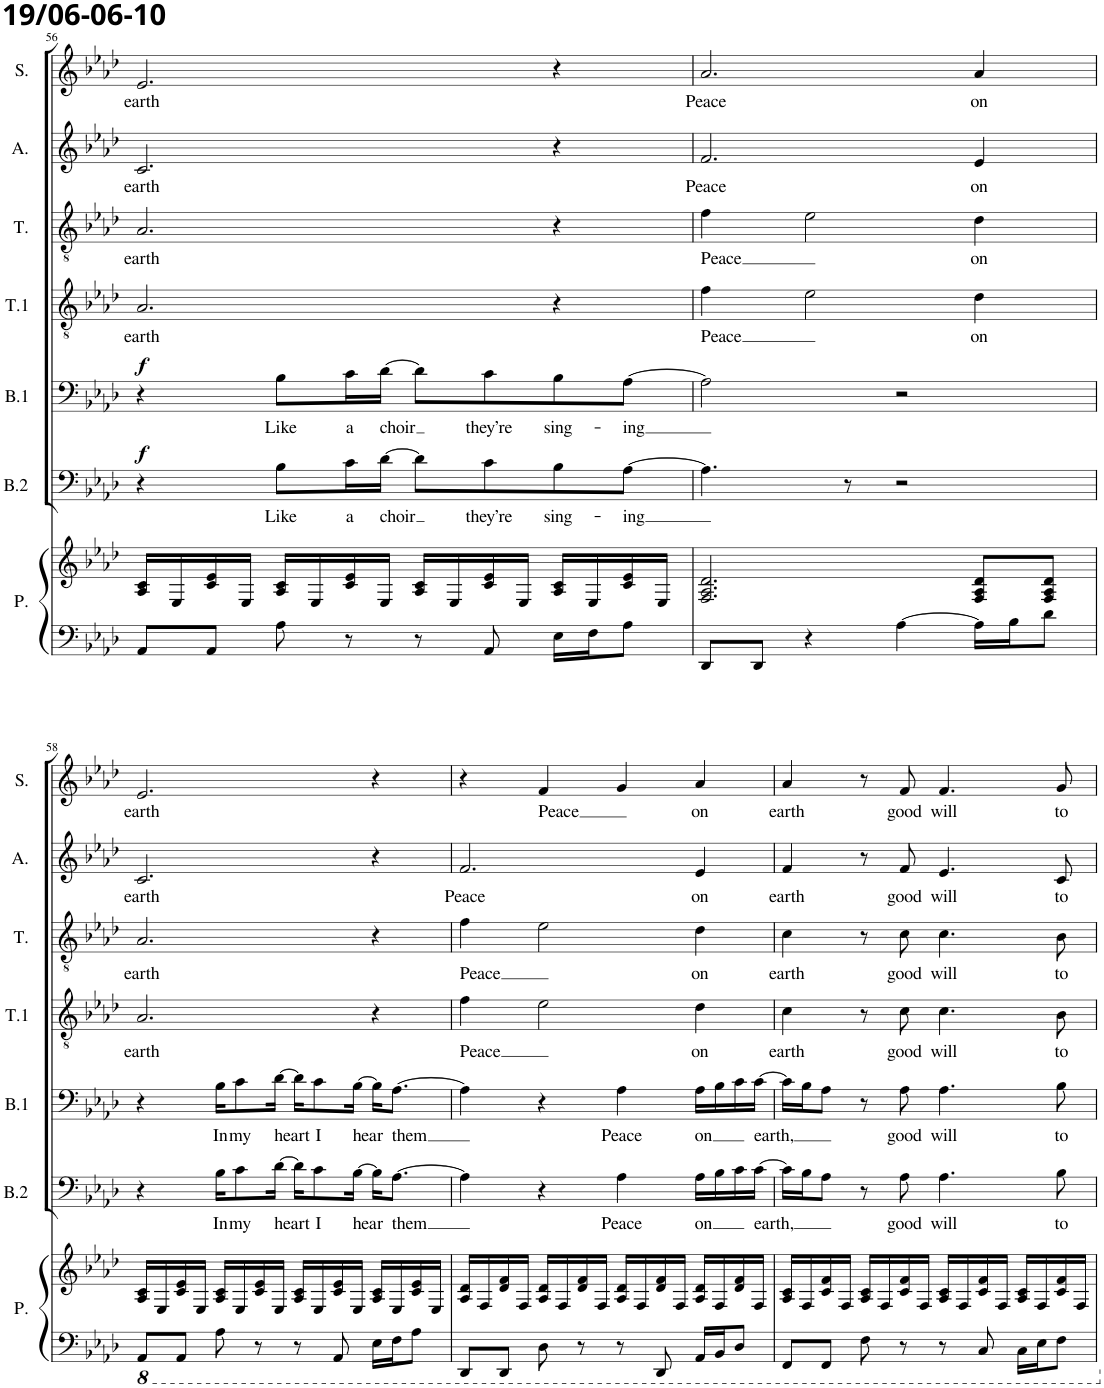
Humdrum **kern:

**kern	**kern	**kern	**text	**dynam	**kern	**text	**dynam	**kern	**text	**kern	**text	**kern	**text	**kern	**text
*part7	*part7	*part6	*part6	*part6	*part5	*part5	*part5	*part4	*part4	*part3	*part3	*part2	*part2	*part1	*part1
*staff8	*staff7	*staff6	*staff6	*staff6	*staff5	*staff5	*staff5	*staff4	*staff4	*staff3	*staff3	*staff2	*staff2	*staff1	*staff1
*I"Piano	*	*I"Bas 2	*	*	*I"Bas 1	*	*	*I"Tenor 1	*	*I"Tenor	*	*I"Alt	*	*I"Sopraan	*
*I'P.	*	*I'B.2	*	*	*I'B.1	*	*	*I'T.1	*	*I'T.	*	*I'A.	*	*I'S.	*
!!LO:PB:g=z
*clefF4	*clefG2	*clefF4	*	*	*clefF4	*	*	*clefGv2	*	*clefGv2	*	*clefG2	*	*clefG2	*
*k[b-e-a-d-]	*k[b-e-a-d-]	*k[b-e-a-d-]	*	*	*k[b-e-a-d-]	*	*	*k[b-e-a-d-]	*	*k[b-e-a-d-]	*	*k[b-e-a-d-]	*	*k[b-e-a-d-]	*
*M4/4	*M4/4	*M4/4	*	*	*M4/4	*	*	*M4/4	*	*M4/4	*	*M4/4	*	*M4/4	*
=56	=56	=56	=56	=56	=56	=56	=56	=56	=56	=56	=56	=56	=56	=56	=56
!	!	!	!	!LO:DY:a	!	!	!LO:DY:a	!	!LO:LY:b	!	!LO:LY:b	!	!LO:LY:b	!	!LO:LY:b
8AA-/L	16A-/ 16c/LL	4r	.	f	4r	.	f	2.A-/	earth	2.A-/	earth	2.c/	earth	2.e-/	earth
.	16E-/	.	.	.	.	.	.	.	.	.	.	.	.	.	.
8AA-/J	16c/ 16e-/	.	.	.	.	.	.	.	.	.	.	.	.	.	.
.	16E-/JJ	.	.	.	.	.	.	.	.	.	.	.	.	.	.
!	!	!	!LO:LY:b	!	!	!LO:LY:b	!	!	!	!	!	!	!	!	!
8A-\	16A-/ 16c/LL	8B-\L	Like	.	8B-\L	Like	.	.	.	.	.	.	.	.	.
.	16E-/	.	.	.	.	.	.	.	.	.	.	.	.	.	.
!	!	!	!LO:LY:b	!	!	!LO:LY:b	!	!	!	!	!	!	!	!	!
8r	16c/ 16e-/	16c\L	a	.	16c\L	a	.	.	.	.	.	.	.	.	.
!	!	!	!LO:LY:b	!	!	!LO:LY:b	!	!	!	!	!	!	!	!	!
.	16E-/JJ	[16d-\JJ	choir	.	[16d-\JJ	choir	.	.	.	.	.	.	.	.	.
8r	16A-/ 16c/LL	8d-\L]	.	.	8d-\L]	.	.	.	.	.	.	.	.	.	.
.	16E-/	.	.	.	.	.	.	.	.	.	.	.	.	.	.
!	!	!	!LO:LY:b	!	!	!LO:LY:b	!	!	!	!	!	!	!	!	!
8AA-/	16c/ 16e-/	8c\	they’re	.	8c\	they’re	.	.	.	.	.	.	.	.	.
.	16E-/JJ	.	.	.	.	.	.	.	.	.	.	.	.	.	.
!	!	!	!LO:LY:b	!	!	!LO:LY:b	!	!	!	!	!	!	!	!	!
16E-\LL	16A-/ 16c/LL	8B-\	sing-	.	8B-\	sing-	.	4r	.	4r	.	4r	.	4r	.
16F\J	16E-/	.	.	.	.	.	.	.	.	.	.	.	.	.	.
!	!	!	!LO:LY:b	!	!	!LO:LY:b	!	!	!	!	!	!	!	!	!
8A-\J	16c/ 16e-/	[8A-\J	-ing	.	[8A-\J	-ing	.	.	.	.	.	.	.	.	.
.	16E-/JJ	.	.	.	.	.	.	.	.	.	.	.	.	.	.
=57	=57	=57	=57	=57	=57	=57	=57	=57	=57	=57	=57	=57	=57	=57	=57
!	!	!	!	!	!	!	!	!	!LO:LY:b	!	!LO:LY:b	!	!LO:LY:b	!	!LO:LY:b
8DD-/L	2.F/ 2.A-/ 2.d-/	4.A-\]	.	.	2A-\]	.	.	4f\	Peace	4f\	Peace	2.f/	Peace	2.a-/	Peace
8DD-/J	.	.	.	.	.	.	.	.	.	.	.	.	.	.	.
4r	.	.	.	.	.	.	.	2e-\	.	2e-\	.	.	.	.	.
.	.	8r	.	.	.	.	.	.	.	.	.	.	.	.	.
[4A-\	.	2r	.	.	2r	.	.	.	.	.	.	.	.	.	.
!	!	!	!	!	!	!	!	!	!LO:LY:b	!	!LO:LY:b	!	!LO:LY:b	!	!LO:LY:b
16A-\LL]	8F/ 8A-/ 8d-/L	.	.	.	.	.	.	4d-\	on	4d-\	on	4e-/	on	4a-/	on
16B-\J	.	.	.	.	.	.	.	.	.	.	.	.	.	.	.
8d-\J	8F/ 8A-/ 8d-/J	.	.	.	.	.	.	.	.	.	.	.	.	.	.
!!LO:LB:g=z
=58	=58	=58	=58	=58	=58	=58	=58	=58	=58	=58	=58	=58	=58	=58	=58
*8ba	*	*	*	*	*	*	*	*	*	*	*	*	*	*	*
!	!	!	!	!	!	!	!	!	!LO:LY:b	!	!LO:LY:b	!	!LO:LY:b	!	!LO:LY:b
8AAA-/L	16A-/ 16c/LL	4r	.	.	4r	.	.	2.A-/	earth	2.A-/	earth	2.c/	earth	2.e-/	earth
.	16E-/	.	.	.	.	.	.	.	.	.	.	.	.	.	.
8AAA-/J	16c/ 16e-/	.	.	.	.	.	.	.	.	.	.	.	.	.	.
.	16E-/JJ	.	.	.	.	.	.	.	.	.	.	.	.	.	.
!	!	!	!LO:LY:b	!	!	!LO:LY:b	!	!	!	!	!	!	!	!	!
8AA-\	16A-/ 16c/LL	16B-\KL	In	.	16B-\KL	In	.	.	.	.	.	.	.	.	.
!	!	!	!LO:LY:b	!	!	!LO:LY:b	!	!	!	!	!	!	!	!	!
.	16E-/	8c\	my	.	8c\	my	.	.	.	.	.	.	.	.	.
8r	16c/ 16e-/	.	.	.	.	.	.	.	.	.	.	.	.	.	.
!	!	!	!LO:LY:b	!	!	!LO:LY:b	!	!	!	!	!	!	!	!	!
.	16E-/JJ	[16d-\Jk	heart	.	[16d-\Jk	heart	.	.	.	.	.	.	.	.	.
8r	16A-/ 16c/LL	16d-\KL]	.	.	16d-\KL]	.	.	.	.	.	.	.	.	.	.
!	!	!	!LO:LY:b	!	!	!LO:LY:b	!	!	!	!	!	!	!	!	!
.	16E-/	8c\	I	.	8c\	I	.	.	.	.	.	.	.	.	.
8AAA-/	16c/ 16e-/	.	.	.	.	.	.	.	.	.	.	.	.	.	.
!	!	!	!LO:LY:b	!	!	!LO:LY:b	!	!	!	!	!	!	!	!	!
.	16E-/JJ	[16B-\Jk	hear	.	[16B-\Jk	hear	.	.	.	.	.	.	.	.	.
16EE-\LL	16A-/ 16c/LL	16B-\KL]	.	.	16B-\KL]	.	.	4r	.	4r	.	4r	.	4r	.
!	!	!	!LO:LY:b	!	!	!LO:LY:b	!	!	!	!	!	!	!	!	!
16FF\J	16E-/	[8.A-\J	them	.	[8.A-\J	them	.	.	.	.	.	.	.	.	.
8AA-\J	16c/ 16e-/	.	.	.	.	.	.	.	.	.	.	.	.	.	.
.	16E-/JJ	.	.	.	.	.	.	.	.	.	.	.	.	.	.
=59	=59	=59	=59	=59	=59	=59	=59	=59	=59	=59	=59	=59	=59	=59	=59
*X8ba	*	*	*	*	*	*	*	*	*	*	*	*	*	*	*
!	!	!	!	!	!	!	!	!	!LO:LY:b	!	!LO:LY:b	!	!LO:LY:b	!	!
8DD-/L	16A-/ 16d-/LL	4A-\]	.	.	4A-\]	.	.	4f\	Peace	4f\	Peace	2.f/	Peace	4r	.
.	16F/	.	.	.	.	.	.	.	.	.	.	.	.	.	.
8DD-/J	16d-/ 16f/	.	.	.	.	.	.	.	.	.	.	.	.	.	.
.	16F/JJ	.	.	.	.	.	.	.	.	.	.	.	.	.	.
!	!	!	!	!	!	!	!	!	!	!	!	!	!	!	!LO:LY:b
8D-\	16A-/ 16d-/LL	4r	.	.	4r	.	.	2e-\	.	2e-\	.	.	.	4f/	Peace
.	16F/	.	.	.	.	.	.	.	.	.	.	.	.	.	.
8r	16d-/ 16f/	.	.	.	.	.	.	.	.	.	.	.	.	.	.
.	16F/JJ	.	.	.	.	.	.	.	.	.	.	.	.	.	.
!	!	!	!LO:LY:b	!	!	!LO:LY:b	!	!	!	!	!	!	!	!	!
8r	16A-/ 16d-/LL	4A-\	Peace	.	4A-\	Peace	.	.	.	.	.	.	.	4g/	.
.	16F/	.	.	.	.	.	.	.	.	.	.	.	.	.	.
8DD-/	16d-/ 16f/	.	.	.	.	.	.	.	.	.	.	.	.	.	.
.	16F/JJ	.	.	.	.	.	.	.	.	.	.	.	.	.	.
!	!	!	!LO:LY:b	!	!	!LO:LY:b	!	!	!LO:LY:b	!	!LO:LY:b	!	!LO:LY:b	!	!LO:LY:b
16AA-/LL	16A-/ 16d-/LL	16A-\LL	on	.	16A-\LL	on	.	4d-\	on	4d-\	on	4e-/	on	4a-/	on
16BB-/J	16F/	16B-\	.	.	16B-\	.	.	.	.	.	.	.	.	.	.
8D-/J	16d-/ 16f/	16c\	.	.	16c\	.	.	.	.	.	.	.	.	.	.
!	!	!	!LO:LY:b	!	!	!LO:LY:b	!	!	!	!	!	!	!	!	!
.	16F/JJ	[16c\JJ	earth,	.	[16c\JJ	earth,	.	.	.	.	.	.	.	.	.
=60	=60	=60	=60	=60	=60	=60	=60	=60	=60	=60	=60	=60	=60	=60	=60
!	!	!	!	!	!	!	!	!	!LO:LY:b	!	!LO:LY:b	!	!LO:LY:b	!	!LO:LY:b
8FF/L	16A-/ 16c/LL	16c\LL]	.	.	16c\LL]	.	.	4c\	earth	4c\	earth	4f/	earth	4a-/	earth
.	16F/	16B-\J	.	.	16B-\J	.	.	.	.	.	.	.	.	.	.
8FF/J	16c/ 16f/	8A-\J	.	.	8A-\J	.	.	.	.	.	.	.	.	.	.
.	16F/JJ	.	.	.	.	.	.	.	.	.	.	.	.	.	.
8F\	16A-/ 16c/LL	8r	.	.	8r	.	.	8r	.	8r	.	8r	.	8r	.
.	16F/	.	.	.	.	.	.	.	.	.	.	.	.	.	.
!	!	!	!LO:LY:b	!	!	!LO:LY:b	!	!	!LO:LY:b	!	!LO:LY:b	!	!LO:LY:b	!	!LO:LY:b
8r	16c/ 16f/	8A-\	good	.	8A-\	good	.	8c\	good	8c\	good	8f/	good	8f/	good
.	16F/JJ	.	.	.	.	.	.	.	.	.	.	.	.	.	.
!	!	!	!LO:LY:b	!	!	!LO:LY:b	!	!	!LO:LY:b	!	!LO:LY:b	!	!LO:LY:b	!	!LO:LY:b
8r	16A-/ 16c/LL	4.A-\	will	.	4.A-\	will	.	4.c\	will	4.c\	will	4.e-/	will	4.f/	will
.	16F/	.	.	.	.	.	.	.	.	.	.	.	.	.	.
8C/	16c/ 16f/	.	.	.	.	.	.	.	.	.	.	.	.	.	.
.	16F/JJ	.	.	.	.	.	.	.	.	.	.	.	.	.	.
16C\LL	16A-/ 16c/LL	.	.	.	.	.	.	.	.	.	.	.	.	.	.
16E-\J	16F/	.	.	.	.	.	.	.	.	.	.	.	.	.	.
!	!	!	!LO:LY:b	!	!	!LO:LY:b	!	!	!LO:LY:b	!	!LO:LY:b	!	!LO:LY:b	!	!LO:LY:b
8F\J	16c/ 16f/	8B-\	to	.	8B-\	to	.	8B-\	to	8B-\	to	8c/	to	8g/	to
.	16F/JJ	.	.	.	.	.	.	.	.	.	.	.	.	.	.
=	=	=	=	=	=	=	=	=	=	=	=	=	=	=	=
*-	*-	*-	*-	*-	*-	*-	*-	*-	*-	*-	*-	*-	*-	*-	*-
